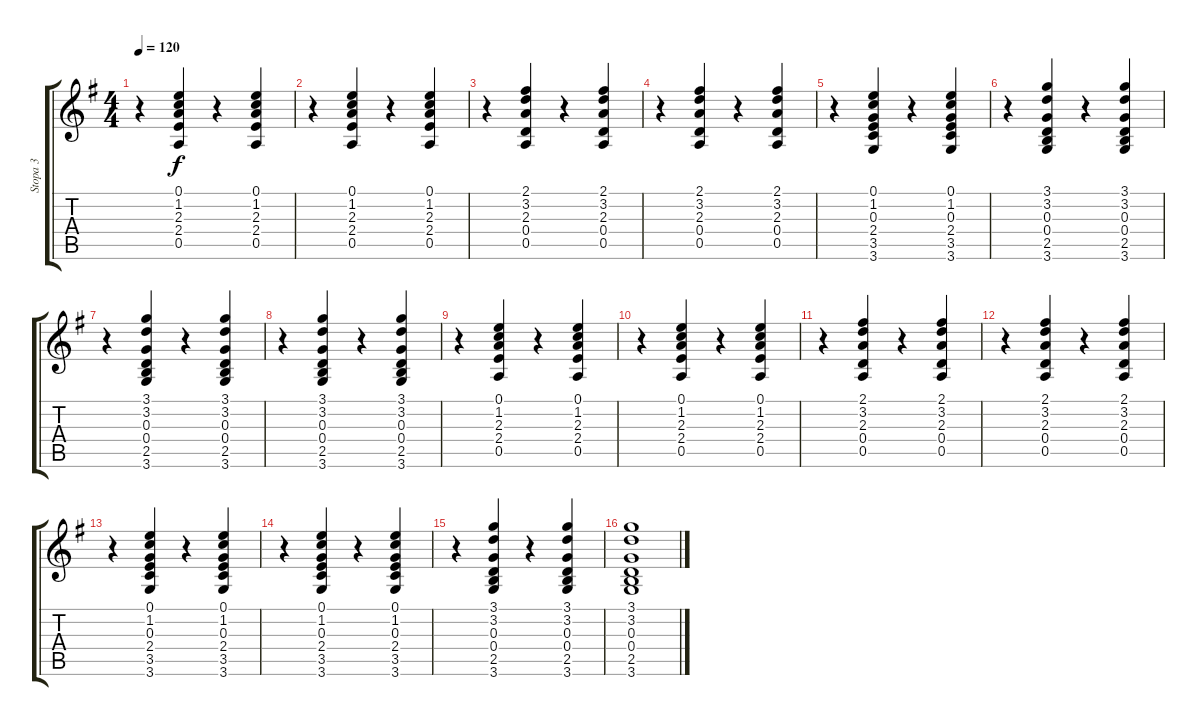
\track ("Stopa 3" "Stopa 3") {instrument acousticguitarsteel}
\staff {score tabs}
\tuning (E4 B3 G3 D3 A2 E2) {hide}
\ts (4 4)
\tempo 120
\clef g2
\ks g
r.4{dy f} (0.1 1.2 2.3 2.4 0.5).4 r.4 (0.1 1.2 2.3 2.4 0.5).4 |
r.4 (0.1 1.2 2.3 2.4 0.5).4 r.4 (0.1 1.2 2.3 2.4 0.5).4 |
r.4 (2.1 3.2 2.3 0.4 0.5).4 r.4 (2.1 3.2 2.3 0.4 0.5).4 |
r.4 (2.1 3.2 2.3 0.4 0.5).4 r.4 (2.1 3.2 2.3 0.4 0.5).4 |
r.4 (0.1 1.2 0.3 2.4 3.5 3.6).4 r.4 (0.1 1.2 0.3 2.4 3.5 3.6).4 |
r.4 (3.1 3.2 0.3 0.4 2.5 3.6).4 r.4 (3.1 3.2 0.3 0.4 2.5 3.6).4 |
r.4 (3.1 3.2 0.3 0.4 2.5 3.6).4 r.4 (3.1 3.2 0.3 0.4 2.5 3.6).4 |
r.4 (3.1 3.2 0.3 0.4 2.5 3.6).4 r.4 (3.1 3.2 0.3 0.4 2.5 3.6).4 |
r.4 (0.1 1.2 2.3 2.4 0.5).4 r.4 (0.1 1.2 2.3 2.4 0.5).4 |
r.4 (0.1 1.2 2.3 2.4 0.5).4 r.4 (0.1 1.2 2.3 2.4 0.5).4 |
r.4 (2.1 3.2 2.3 0.4 0.5).4 r.4 (2.1 3.2 2.3 0.4 0.5).4 |
r.4 (2.1 3.2 2.3 0.4 0.5).4 r.4 (2.1 3.2 2.3 0.4 0.5).4 |
r.4 (0.1 1.2 0.3 2.4 3.5 3.6).4 r.4 (0.1 1.2 0.3 2.4 3.5 3.6).4 |
r.4 (0.1 1.2 0.3 2.4 3.5 3.6).4 r.4 (0.1 1.2 0.3 2.4 3.5 3.6).4 |
r.4 (3.1 3.2 0.3 0.4 2.5 3.6).4 r.4 (3.1 3.2 0.3 0.4 2.5 3.6).4 |
(3.1 3.2 0.3 0.4 2.5 3.6).1
